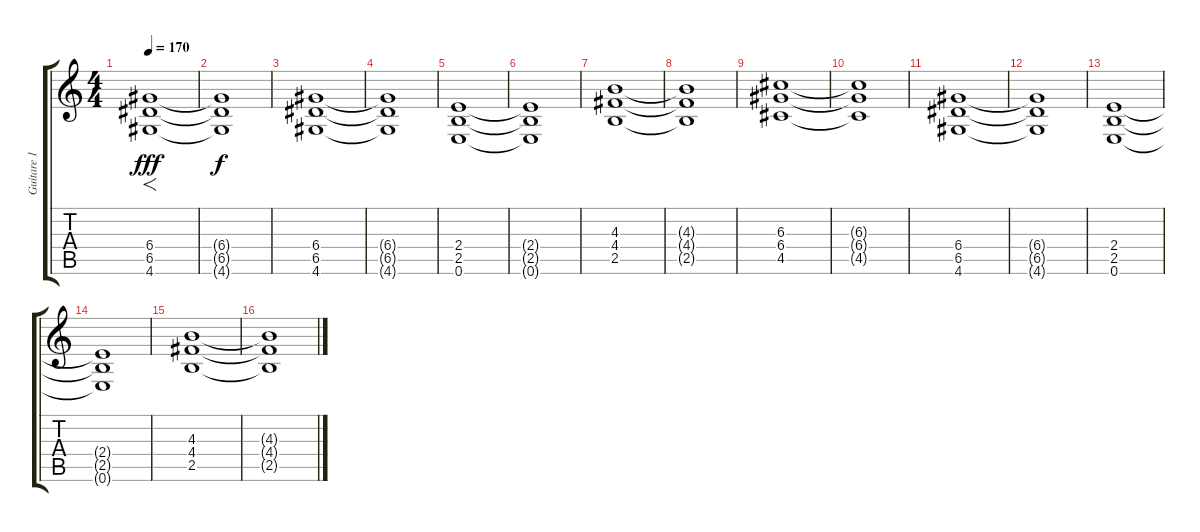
\track ("Guitare 1" "Guitare 1") {instrument acousticguitarsteel}
\staff {score tabs}
\tuning (E4 B3 G3 D3 A2 E2) {hide}
\ts (4 4)
\tempo 170
\clef g2
\ks c
(6.4 6.5 4.6).1{f dy fff instrument acousticguitarsteel} |
(6.4{t} 6.5{t} 4.6{t}).1{dy f} |
(6.4 6.5 4.6).1 |
(6.4{t} 6.5{t} 4.6{t}).1 |
(2.4 2.5 0.6).1 |
(2.4{t} 2.5{t} 0.6{t}).1 |
(4.3 4.4 2.5).1 |
(4.3{t} 4.4{t} 2.5{t}).1 |
(6.3 6.4 4.5).1 |
(6.3{t} 6.4{t} 4.5{t}).1 |
(6.4 6.5 4.6).1 |
(6.4{t} 6.5{t} 4.6{t}).1 |
(2.4 2.5 0.6).1 |
(2.4{t} 2.5{t} 0.6{t}).1 |
(4.3 4.4 2.5).1 |
(4.3{t} 4.4{t} 2.5{t}).1
